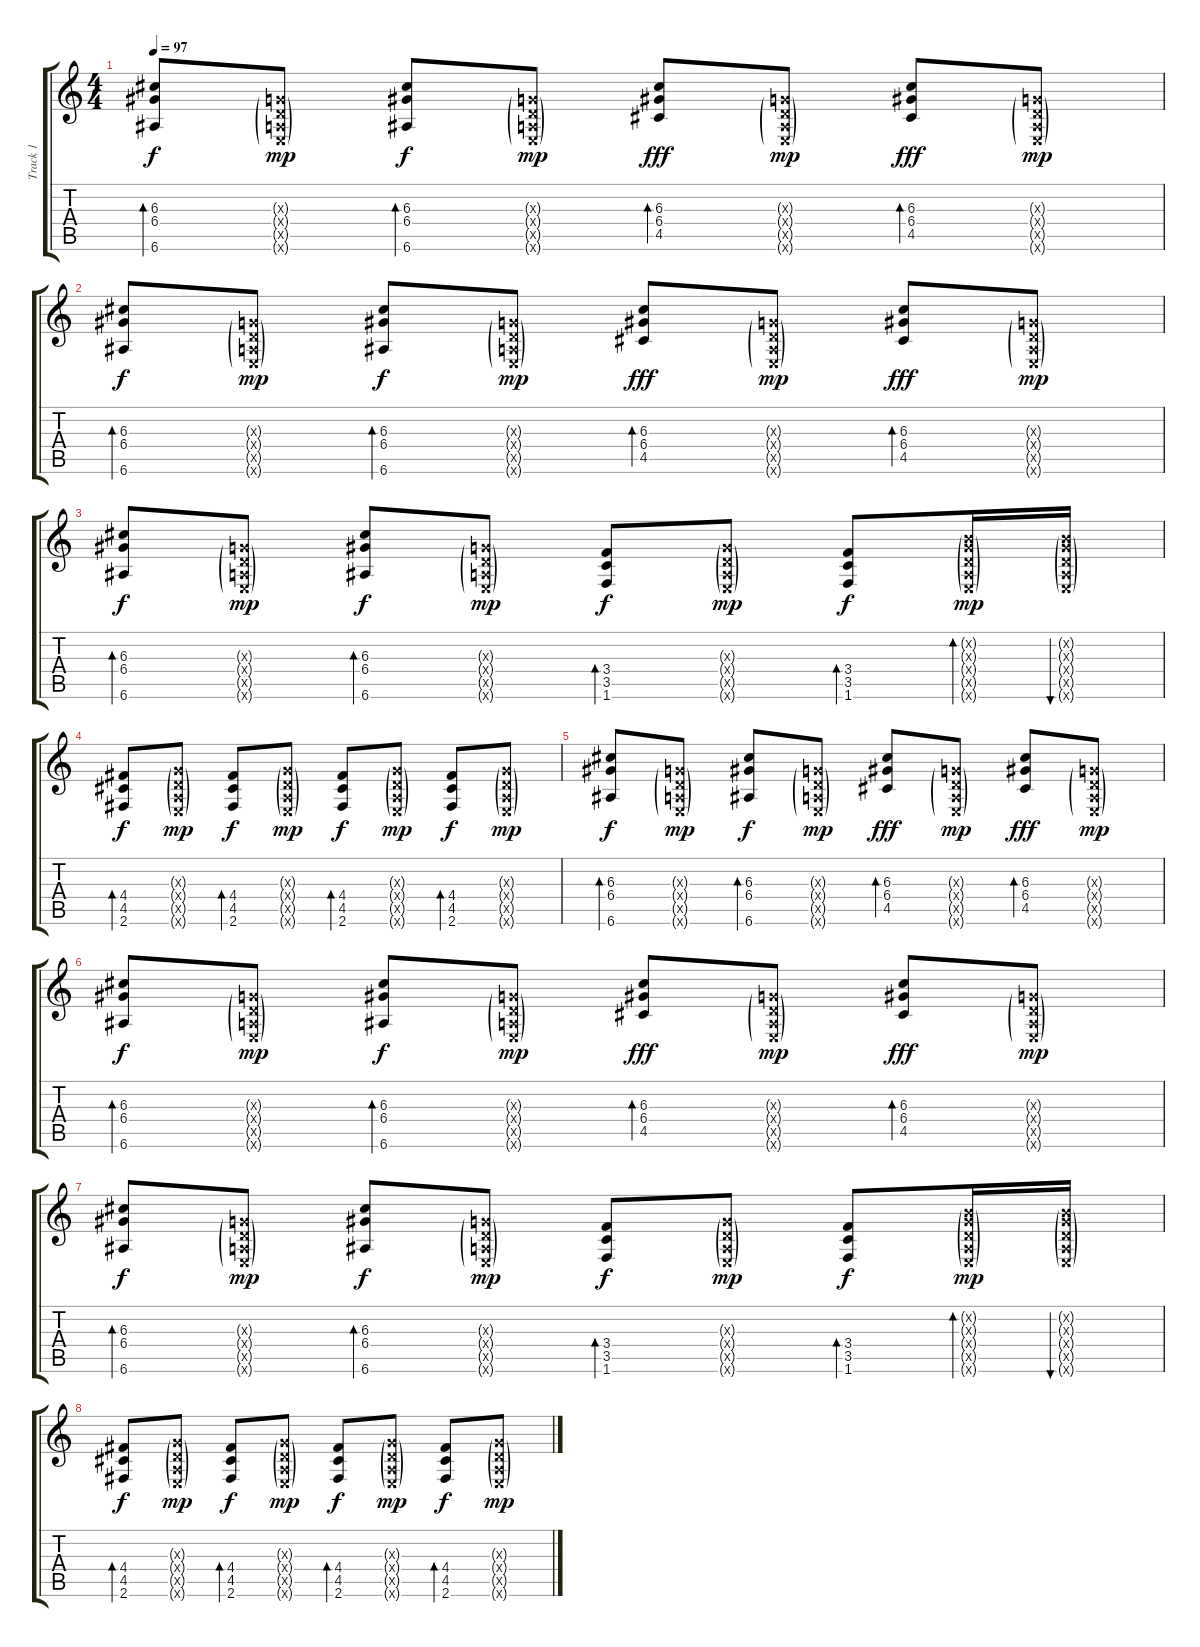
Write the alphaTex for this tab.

\track ("Track 1" "Track 1") {instrument electricguitarjazz}
\staff {score tabs}
\tuning (E4 B3 G3 D3 A2 E2) {hide}
\ts (4 4)
\tempo 97
\clef g2
\ks c
(6.3 6.4 6.6).8{bd 60 dy f volume 16} (0.3{g x} 0.4{g x} 0.5{g x} 0.6{g x}).8{dy mp} (6.3 6.4 6.6).8{bd 60 dy f} (0.3{g x} 0.4{g x} 0.5{g x} 0.6{g x}).8{dy mp} (6.3 6.4 4.5).8{bd 60 dy fff} (0.3{g x} 0.4{g x} 0.5{g x} 0.6{g x}).8{dy mp} (6.3 6.4 4.5).8{bd 60 dy fff} (0.3{g x} 0.4{g x} 0.5{g x} 0.6{g x}).8{dy mp} |
(6.3 6.4 6.6).8{bd 60 dy f} (0.3{g x} 0.4{g x} 0.5{g x} 0.6{g x}).8{dy mp} (6.3 6.4 6.6).8{bd 60 dy f} (0.3{g x} 0.4{g x} 0.5{g x} 0.6{g x}).8{dy mp} (6.3 6.4 4.5).8{bd 60 dy fff} (0.3{g x} 0.4{g x} 0.5{g x} 0.6{g x}).8{dy mp} (6.3 6.4 4.5).8{bd 60 dy fff} (0.3{g x} 0.4{g x} 0.5{g x} 0.6{g x}).8{dy mp} |
(6.3 6.4 6.6).8{bd 60 dy f} (0.3{g x} 0.4{g x} 0.5{g x} 0.6{g x}).8{dy mp} (6.3 6.4 6.6).8{bd 60 dy f} (0.3{g x} 0.4{g x} 0.5{g x} 0.6{g x}).8{dy mp} (3.4 3.5 1.6).8{bd 60 dy f} (0.3{g x} 0.4{g x} 0.5{g x} 0.6{g x}).8{dy mp} (3.4 3.5 1.6).8{bd 60 dy f} (0.2{g x} 0.3{g x} 0.4{g x} 0.5{g x} 0.6{g x}).16{bd 60 dy mp} (0.2{g x} 0.3{g x} 0.4{g x} 0.5{g x} 0.6{g x}).16{bu 60} |
(4.4 4.5 2.6).8{bd 60 dy f} (0.3{g x} 0.4{g x} 0.5{g x} 0.6{g x}).8{dy mp} (4.4 4.5 2.6).8{bd 60 dy f} (0.3{g x} 0.4{g x} 0.5{g x} 0.6{g x}).8{dy mp} (4.4 4.5 2.6).8{bd 60 dy f} (0.3{g x} 0.4{g x} 0.5{g x} 0.6{g x}).8{dy mp} (4.4 4.5 2.6).8{bd 60 dy f} (0.3{g x} 0.4{g x} 0.5{g x} 0.6{g x}).8{dy mp} |
(6.3 6.4 6.6).8{bd 60 dy f} (0.3{g x} 0.4{g x} 0.5{g x} 0.6{g x}).8{dy mp} (6.3 6.4 6.6).8{bd 60 dy f} (0.3{g x} 0.4{g x} 0.5{g x} 0.6{g x}).8{dy mp} (6.3 6.4 4.5).8{bd 60 dy fff} (0.3{g x} 0.4{g x} 0.5{g x} 0.6{g x}).8{dy mp} (6.3 6.4 4.5).8{bd 60 dy fff} (0.3{g x} 0.4{g x} 0.5{g x} 0.6{g x}).8{dy mp} |
(6.3 6.4 6.6).8{bd 60 dy f} (0.3{g x} 0.4{g x} 0.5{g x} 0.6{g x}).8{dy mp} (6.3 6.4 6.6).8{bd 60 dy f} (0.3{g x} 0.4{g x} 0.5{g x} 0.6{g x}).8{dy mp} (6.3 6.4 4.5).8{bd 60 dy fff} (0.3{g x} 0.4{g x} 0.5{g x} 0.6{g x}).8{dy mp} (6.3 6.4 4.5).8{bd 60 dy fff} (0.3{g x} 0.4{g x} 0.5{g x} 0.6{g x}).8{dy mp} |
(6.3 6.4 6.6).8{bd 60 dy f} (0.3{g x} 0.4{g x} 0.5{g x} 0.6{g x}).8{dy mp} (6.3 6.4 6.6).8{bd 60 dy f} (0.3{g x} 0.4{g x} 0.5{g x} 0.6{g x}).8{dy mp} (3.4 3.5 1.6).8{bd 60 dy f} (0.3{g x} 0.4{g x} 0.5{g x} 0.6{g x}).8{dy mp} (3.4 3.5 1.6).8{bd 60 dy f} (0.2{g x} 0.3{g x} 0.4{g x} 0.5{g x} 0.6{g x}).16{bd 60 dy mp} (0.2{g x} 0.3{g x} 0.4{g x} 0.5{g x} 0.6{g x}).16{bu 60} |
(4.4 4.5 2.6).8{bd 60 dy f} (0.3{g x} 0.4{g x} 0.5{g x} 0.6{g x}).8{dy mp} (4.4 4.5 2.6).8{bd 60 dy f} (0.3{g x} 0.4{g x} 0.5{g x} 0.6{g x}).8{dy mp} (4.4 4.5 2.6).8{bd 60 dy f} (0.3{g x} 0.4{g x} 0.5{g x} 0.6{g x}).8{dy mp} (4.4 4.5 2.6).8{bd 60 dy f} (0.3{g x} 0.4{g x} 0.5{g x} 0.6{g x}).8{dy mp}
